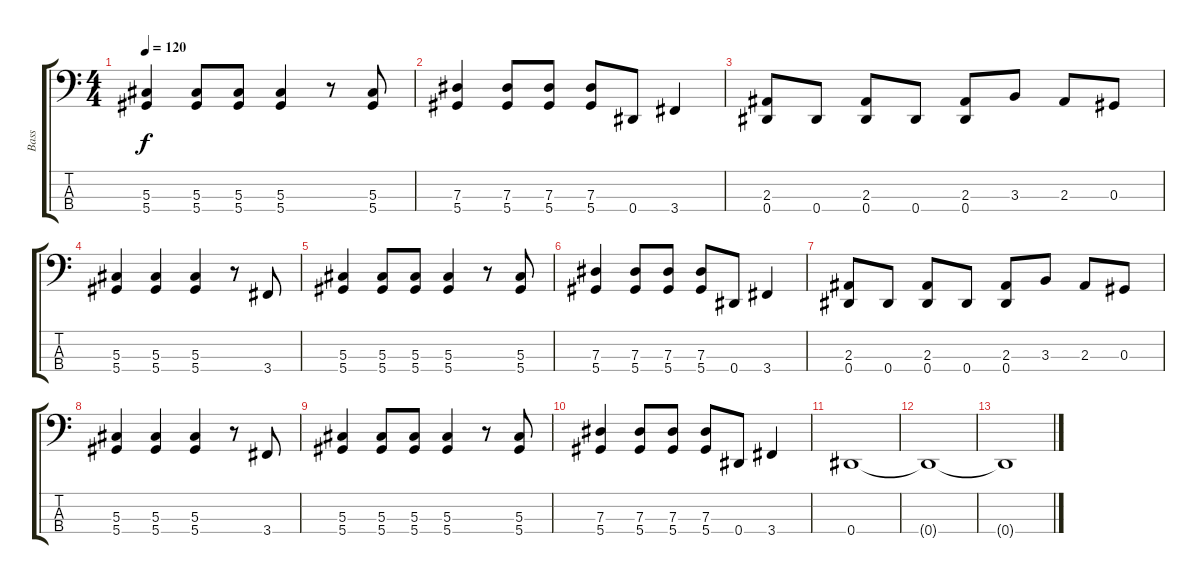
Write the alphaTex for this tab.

\track ("Bass" "Bass") {instrument electricbasspick}
\staff {score tabs}
\tuning (Gb2 Db2 Ab1 Eb1) {hide}
\ts (4 4)
\tempo 120
\clef f4
\ks c
(5.3 5.4).4{dy f} (5.3 5.4).8 (5.3 5.4).8 (5.3 5.4).4 r.8 (5.3 5.4).8 |
(7.3 5.4).4 (7.3 5.4).8 (7.3 5.4).8 (7.3 5.4).8 0.4.8 3.4.4 |
(2.3 0.4).8 0.4.8 (2.3 0.4).8 0.4.8 (2.3 0.4).8 3.3.8 2.3.8 0.3.8 |
(5.3 5.4).4 (5.3 5.4).4 (5.3 5.4).4 r.8 3.4.8 |
(5.3 5.4).4 (5.3 5.4).8 (5.3 5.4).8 (5.3 5.4).4 r.8 (5.3 5.4).8 |
(7.3 5.4).4 (7.3 5.4).8 (7.3 5.4).8 (7.3 5.4).8 0.4.8 3.4.4 |
(2.3 0.4).8 0.4.8 (2.3 0.4).8 0.4.8 (2.3 0.4).8 3.3.8 2.3.8 0.3.8 |
(5.3 5.4).4 (5.3 5.4).4 (5.3 5.4).4 r.8 3.4.8 |
(5.3 5.4).4 (5.3 5.4).8 (5.3 5.4).8 (5.3 5.4).4 r.8 (5.3 5.4).8 |
(7.3 5.4).4 (7.3 5.4).8 (7.3 5.4).8 (7.3 5.4).8 0.4.8 3.4.4 |
0.4.1 |
0.4{t}.1 |
0.4{t}.1
